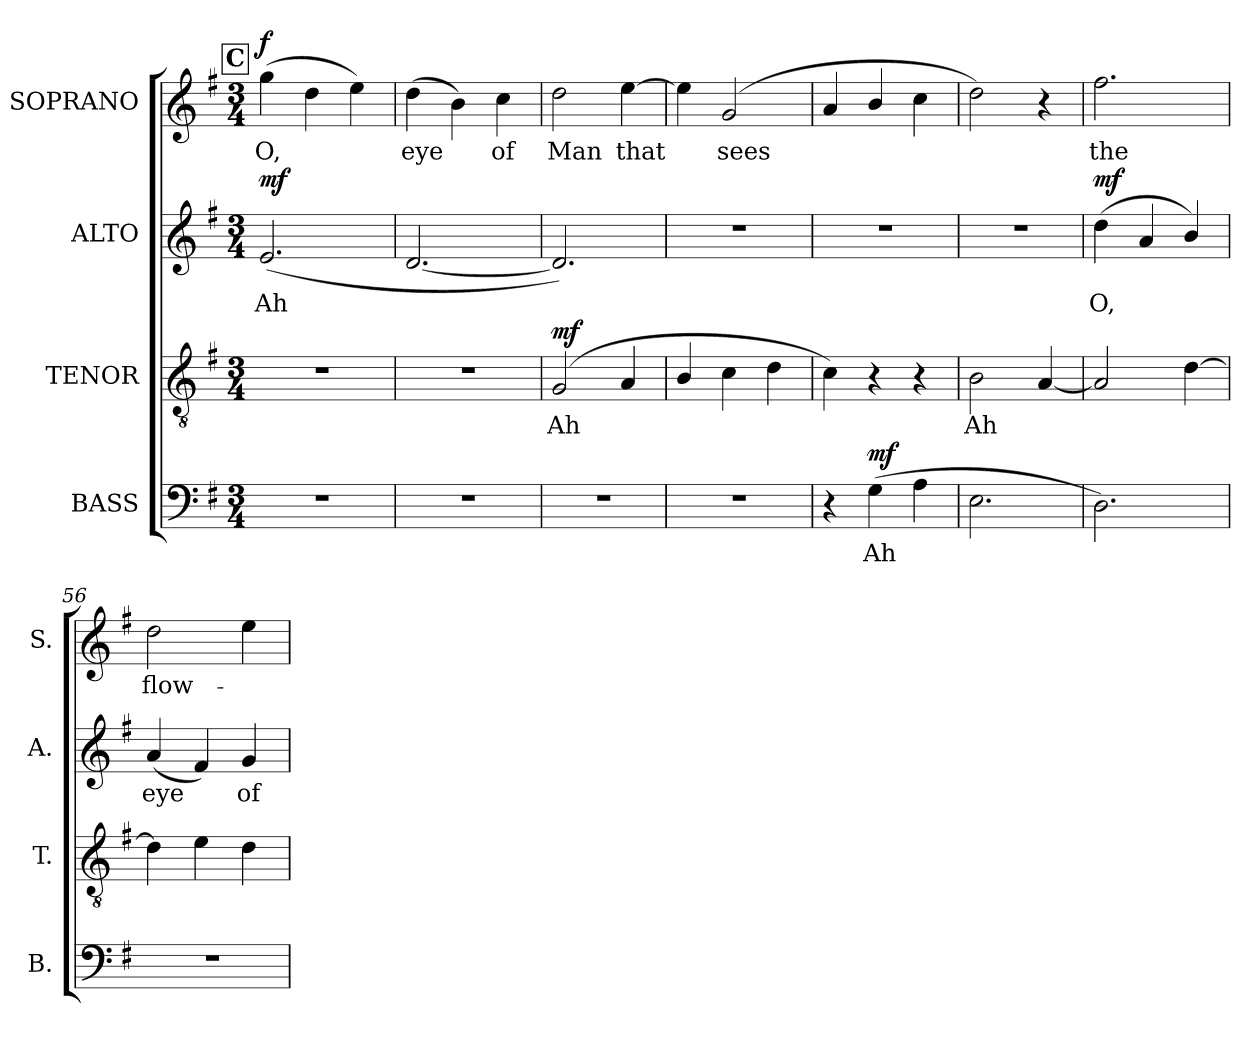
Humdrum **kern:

**kern	**text	**dynam	**kern	**text	**dynam	**kern	**text	**dynam	**kern	**text	**dynam
*part4	*part4	*part4	*part3	*part3	*part3	*part2	*part2	*part2	*part1	*part1	*part1
*staff4	*staff4	*staff4	*staff3	*staff3	*staff3	*staff2	*staff2	*staff2	*staff1	*staff1	*staff1
*I"BASS	*	*	*I"TENOR	*	*	*I"ALTO	*	*	*I"SOPRANO	*	*
*I'B.	*	*	*I'T.	*	*	*I'A.	*	*	*I'S.	*	*
*clefF4	*	*	*clefGv2	*	*	*clefG2	*	*	*clefG2	*	*
*	*	*	*ITrd7c12	*	*	*	*	*	*	*	*
*k[f#]	*	*	*k[f#]	*	*	*k[f#]	*	*	*k[f#]	*	*
*G:	*	*	*G:	*	*	*G:	*	*	*G:	*	*
*M3/4	*	*	*M3/4	*	*	*M3/4	*	*	*M3/4	*	*
*MM120	*	*	*MM120	*	*	*MM120	*	*	*MM120	*	*
!!LO:REH:place=s1:B:color=#000000:enc=box:fs=19.1405:t=C
=49	=49	=49	=49	=49	=49	=49	=49	=49	=49	=49	=49
!LO:N:vis=1	!	!	!LO:N:vis=1	!	!	!	!	!	!	!	!
!	!	!	!	!	!	!	!LO:LY:b:color=#000000	!	!	!	!
!	!	!	!	!	!	!	!	!	!	!LO:LY:b:color=#000000	!
2.r	.	.	2.r	.	.	(2.ei/	Ah	mf	(4ggi\	O,	f
.	.	.	.	.	.	.	.	.	4ddi\	.	.
.	.	.	.	.	.	.	.	.	4eei\)	.	.
=50	=50	=50	=50	=50	=50	=50	=50	=50	=50	=50	=50
!LO:N:vis=1	!	!	!LO:N:vis=1	!	!	!	!	!	!	!	!
!	!	!	!	!	!	!	!	!	!	!LO:LY:b:color=#000000	!
2.r	.	.	2.r	.	.	[2.di/	.	.	(4ddi\	eye	.
.	.	.	.	.	.	.	.	.	4bi\)	.	.
!	!	!	!	!	!	!	!	!	!	!LO:LY:b:color=#000000	!
.	.	.	.	.	.	.	.	.	4cci\	of	.
=51	=51	=51	=51	=51	=51	=51	=51	=51	=51	=51	=51
!LO:N:vis=1	!	!	!	!	!	!	!	!	!	!	!
!	!	!	!	!LO:LY:b:color=#000000	!	!	!	!	!	!	!
!	!	!	!	!	!	!	!	!	!	!LO:LY:b:color=#000000	!
2.r	.	.	(2GGi/	Ah	mf	2.di/])	.	.	2ddi\	Man	.
!	!	!	!	!	!	!	!	!	!	!LO:LY:b:color=#000000	!
.	.	.	4AAi/	.	.	.	.	.	[4eei\	that	.
=52	=52	=52	=52	=52	=52	=52	=52	=52	=52	=52	=52
!LO:N:vis=1	!	!	!	!	!	!LO:N:vis=1	!	!	!	!	!
2.r	.	.	4BBi/	.	.	2.r	.	.	4eei\]	.	.
!	!	!	!	!	!	!	!	!	!	!LO:LY:b:color=#000000	!
.	.	.	4Ci\	.	.	.	.	.	(2gi/	sees	.
.	.	.	4Di\	.	.	.	.	.	.	.	.
=53	=53	=53	=53	=53	=53	=53	=53	=53	=53	=53	=53
!	!	!	!	!	!	!LO:N:vis=1	!	!	!	!	!
4r	.	.	4Ci\)	.	.	2.r	.	.	4ai/	.	.
!	!LO:LY:b:color=#000000	!	!	!	!	!	!	!	!	!	!
(4Gi\	Ah	mf	4r	.	.	.	.	.	4bi/	.	.
4Ai\	.	.	4r	.	.	.	.	.	4cci\	.	.
=54	=54	=54	=54	=54	=54	=54	=54	=54	=54	=54	=54
!	!	!	!	!LO:LY:b:color=#000000	!	!LO:N:vis=1	!	!	!	!	!
2.Ei\	.	.	2BBi\	Ah	.	2.r	.	.	2ddi\)	.	.
.	.	.	[4AAi/	.	.	.	.	.	4r	.	.
=55	=55	=55	=55	=55	=55	=55	=55	=55	=55	=55	=55
!	!	!	!	!	!	!	!LO:LY:b:color=#000000	!	!	!	!
!	!	!	!	!	!	!	!	!	!	!LO:LY:b:color=#000000	!
2.Di\)	.	.	2AAi/]	.	.	(4ddi\	O,	mf	2.ff#i\	the	.
.	.	.	.	.	.	4ai/	.	.	.	.	.
.	.	.	[4Di\	.	.	4bi/)	.	.	.	.	.
!!LO:PB:g=z
=56	=56	=56	=56	=56	=56	=56	=56	=56	=56	=56	=56
!LO:N:vis=1	!	!	!	!	!	!	!	!	!	!	!
!	!	!	!	!	!	!	!LO:LY:b:color=#000000	!	!	!	!
!	!	!	!	!	!	!	!	!	!	!LO:LY:b:color=#000000	!
2.r	.	.	4Di\]	.	.	(4ai/	eye	.	2ddi\	flow-	.
.	.	.	4Ei\	.	.	4f#i/)	.	.	.	.	.
!	!	!	!	!	!	!	!LO:LY:b:color=#000000	!	!	!	!
.	.	.	4Di\	.	.	4gi/	of	.	4eei\	.	.
=	=	=	=	=	=	=	=	=	=	=	=
*-	*-	*-	*-	*-	*-	*-	*-	*-	*-	*-	*-
